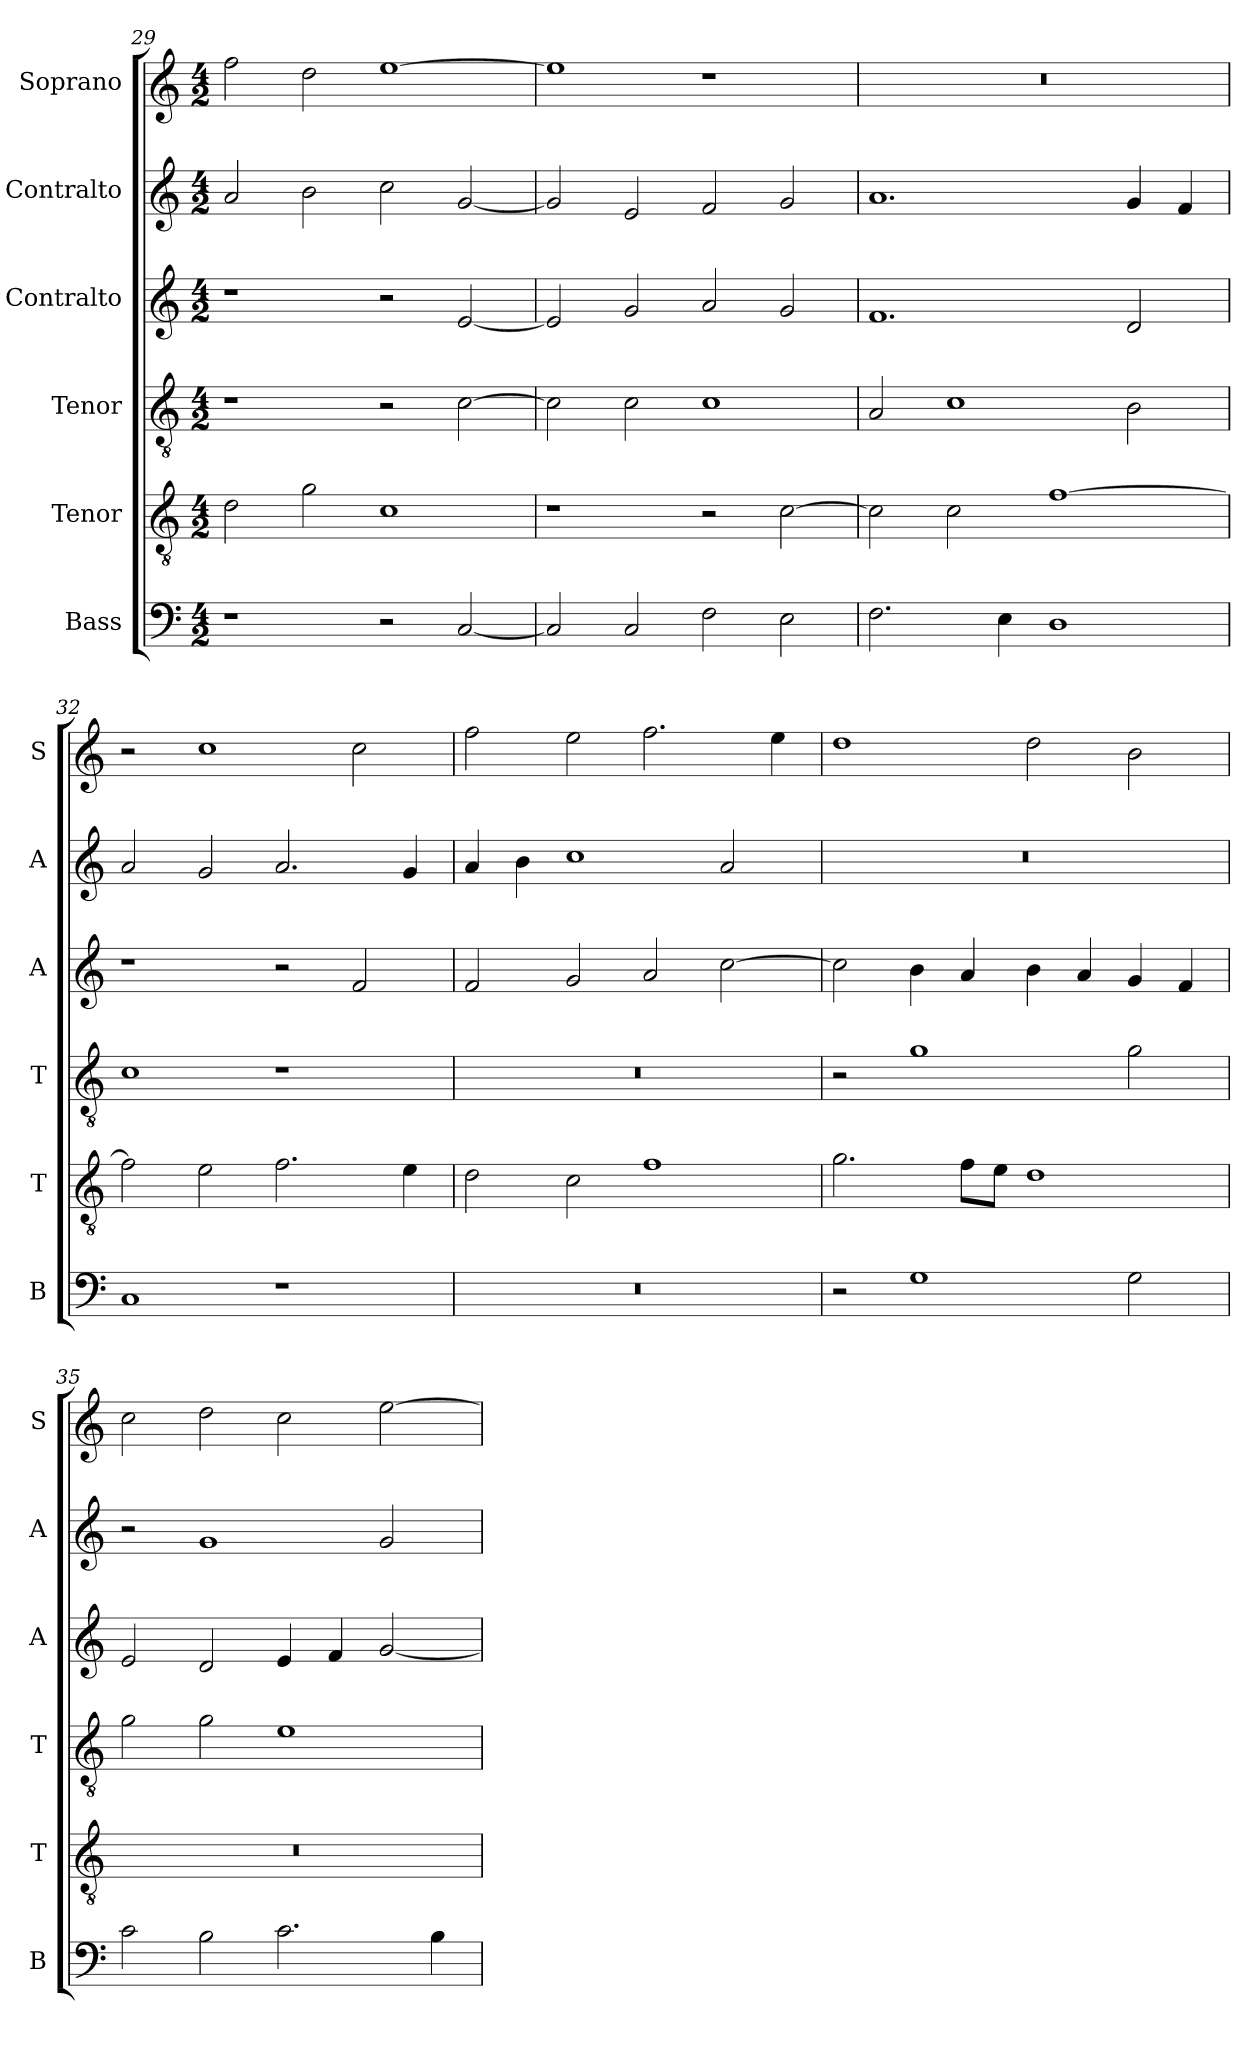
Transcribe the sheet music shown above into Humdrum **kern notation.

**kern	**kern	**kern	**kern	**kern	**kern
*part6	*part5	*part4	*part3	*part2	*part1
*staff6	*staff5	*staff4	*staff3	*staff2	*staff1
*I"Bass	*I"Tenor	*I"Tenor	*I"Contralto	*I"Contralto	*I"Soprano
*I'B	*I'T	*I'T	*I'A	*I'A	*I'S
*clefF4	*clefGv2	*clefGv2	*clefG2	*clefG2	*clefG2
*k[]	*k[]	*k[]	*k[]	*k[]	*k[]
*C:ion	*C:ion	*C:ion	*C:ion	*C:ion	*C:ion
*M4/2	*M4/2	*M4/2	*M4/2	*M4/2	*M4/2
=29	=29	=29	=29	=29	=29
1r	2d	1r	1r	2a	2ff
.	2g	.	.	2b	2dd
2r	1c	2r	2r	2cc	[1ee
[2C	.	[2c	[2e	[2g	.
=30	=30	=30	=30	=30	=30
2C]	1r	2c]	2e]	2g]	1ee]
2C	.	2c	2g	2e	.
2F	2r	1c	2a	2f	1r
2E	[2c	.	2g	2g	.
=31	=31	=31	=31	=31	=31
2.F	2c]	2A	1.f	1.a	0r
.	2c	1c	.	.	.
4E	.	.	.	.	.
1D	[1f	.	.	.	.
.	.	2B	2d	4g	.
.	.	.	.	4f	.
=32	=32	=32	=32	=32	=32
1C	2f]	1c	1r	2a	2r
.	2e	.	.	2g	1cc
1r	2.f	1r	2r	2.a	.
.	.	.	2f	.	2cc
.	4e	.	.	4g	.
=33	=33	=33	=33	=33	=33
0r	2d	0r	2f	4a	2ff
.	.	.	.	4b	.
.	2c	.	2g	1cc	2ee
.	1f	.	2a	.	2.ff
.	.	.	[2cc	2a	.
.	.	.	.	.	4ee
=34	=34	=34	=34	=34	=34
2r	2.g	2r	2cc]	0r	1dd
1G	.	1g	4b	.	.
.	8f\L	.	4a	.	.
.	8e\J	.	.	.	.
.	1d	.	4b	.	2dd
.	.	.	4a	.	.
2G	.	2g	4g	.	2b
.	.	.	4f	.	.
=35	=35	=35	=35	=35	=35
2c	0r	2g	2e	2r	2cc
2B	.	2g	2d	1g	2dd
2.c	.	1e	4e	.	2cc
.	.	.	4f	.	.
.	.	.	[2g	2g	[2ee
4B	.	.	.	.	.
=	=	=	=	=	=
*-	*-	*-	*-	*-	*-
